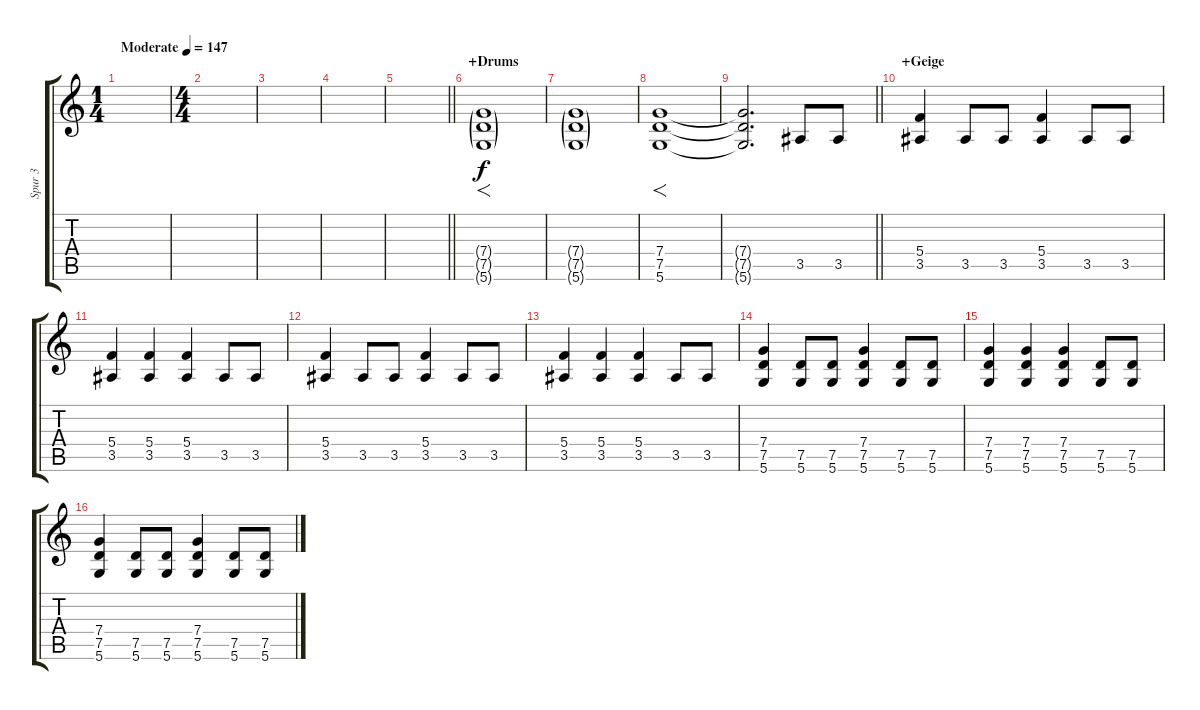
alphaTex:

\track ("Spur 3" "Spur 3") {instrument distortionguitar}
\staff {score tabs}
\tuning (D4 A3 F3 C3 G2 D2) {hide}
\ts (1 4)
\tempo (147 "Moderate")
\clef g2
\ks c
|
\ts (4 4)
|
|
|
\barLineRight lightlight
|
\section ("" "+Drums")
(7.4{g} 7.5{g} 5.6{g}).1{f} |
(7.4{g} 7.5{g} 5.6{g}).1 |
(7.4 7.5 5.6).1{f dy f} |
\barLineRight lightlight
(7.4{t} 7.5{t} 5.6{t}).2{d} 3.5.8 3.5.8 |
\section ("" "+Geige")
(5.4 3.5).4 3.5.8 3.5.8 (5.4 3.5).4 3.5.8 3.5.8 |
(5.4 3.5).4 (5.4 3.5).4 (5.4 3.5).4 3.5.8 3.5.8 |
(5.4 3.5).4 3.5.8 3.5.8 (5.4 3.5).4 3.5.8 3.5.8 |
(5.4 3.5).4 (5.4 3.5).4 (5.4 3.5).4 3.5.8 3.5.8 |
(7.4 7.5 5.6).4 (7.5 5.6).8 (7.5 5.6).8 (7.4 7.5 5.6).4 (7.5 5.6).8 (7.5 5.6).8 |
(7.4 7.5 5.6).4 (7.4 7.5 5.6).4 (7.4 7.5 5.6).4 (7.5 5.6).8 (7.5 5.6).8 |
(7.4 7.5 5.6).4 (7.5 5.6).8 (7.5 5.6).8 (7.4 7.5 5.6).4 (7.5 5.6).8 (7.5 5.6).8
